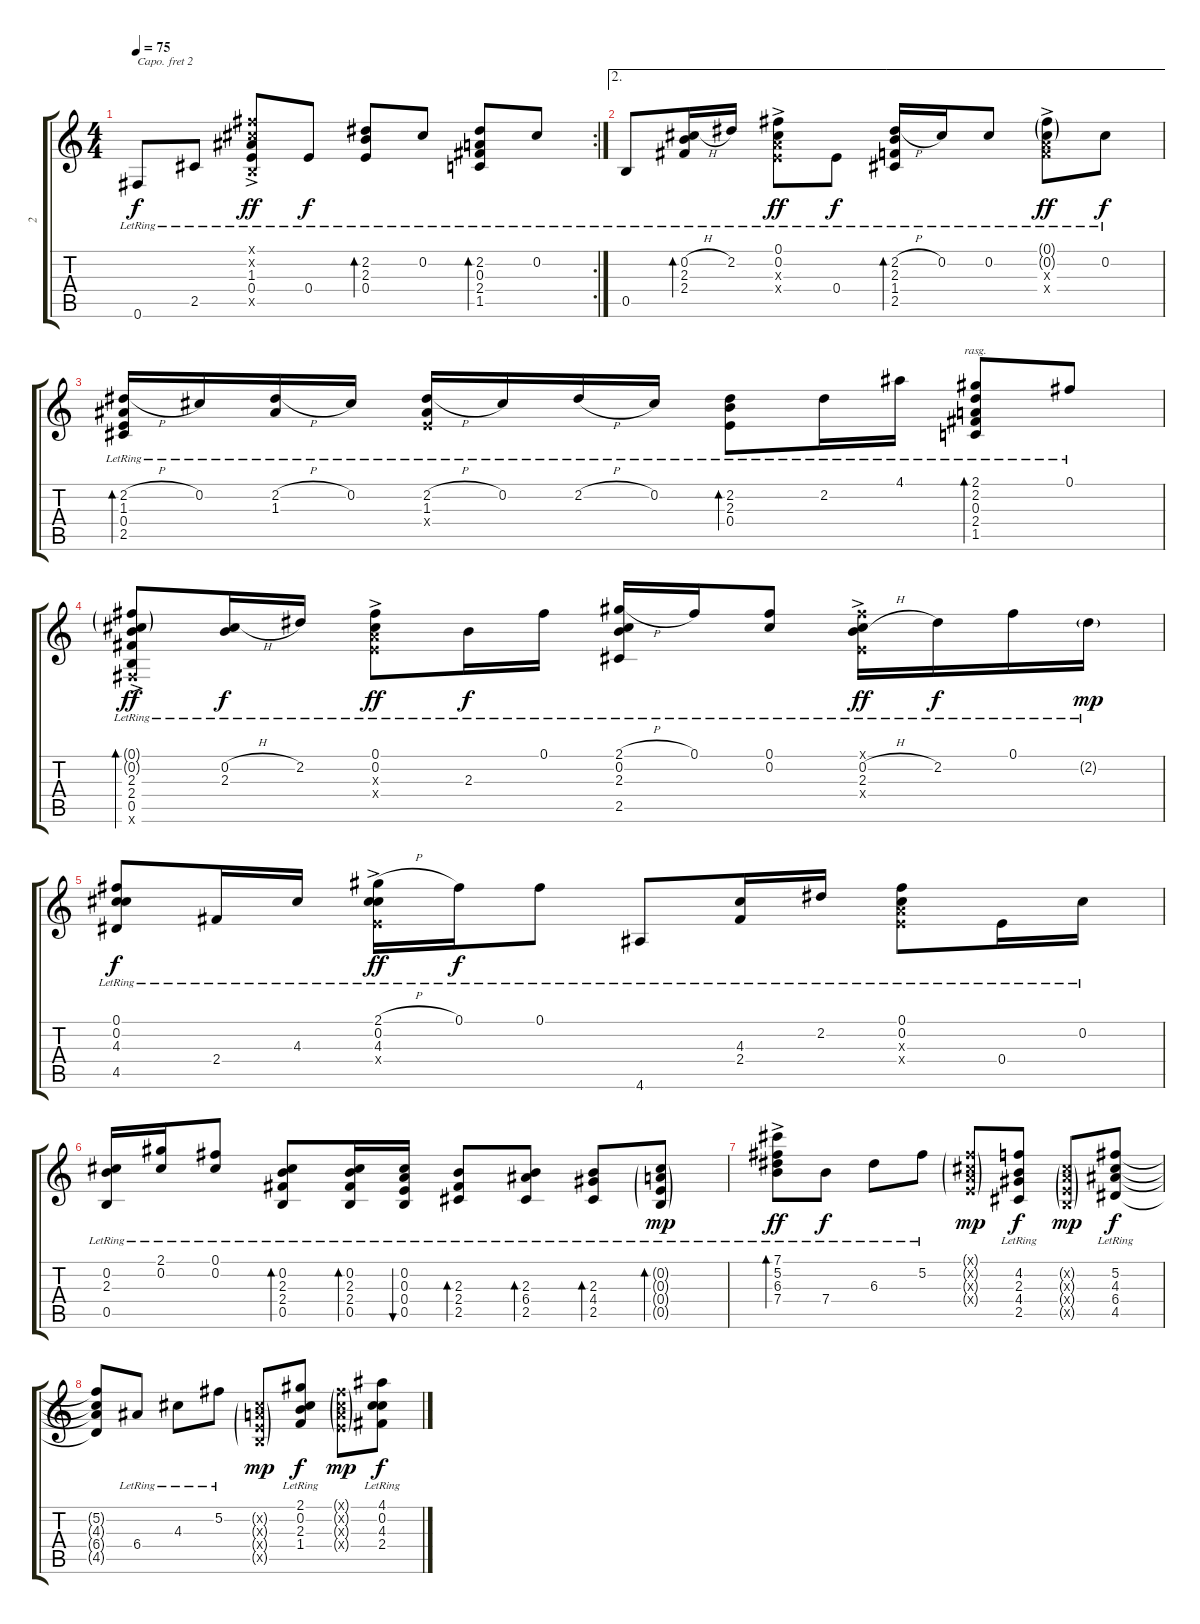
\track ("2" "2") {instrument acousticguitarnylon}
\staff {score tabs}
\capo 2
\tuning (E4 B3 G3 D3 A2 E2) {hide}
\rc 2
\ts (4 4)
\tempo 75
\clef g2
\ks c
0.6{lr}.8{dy f} 2.5{lr}.8 (0.1{ac x} 0.2{ac x} 1.3{ac lr} 0.4{ac lr} 0.5{ac x}).8{dy ff} 0.4{lr}.8{dy f} (2.2{lr} 2.3{lr} 0.4{lr}).8{bd 240} 0.2{lr}.8 (2.2{lr} 0.3{lr} 2.4{lr} 1.5{lr}).8{bd 60} 0.2{lr}.8 |
\ae 2
0.5{lr}.8 (0.2{h lr} 2.3{lr} 2.4{lr}).16{bd 240} 2.2{lr}.16 (0.1{ac lr} 0.2{ac lr} 0.3{ac x} 0.4{ac x}).8{dy ff} 0.4{lr}.8{dy f} (2.2{h lr} 2.3{lr} 1.4{lr} 2.5{lr}).16{bd 240} 0.2{lr}.16 0.2{lr}.8 (0.1{g lr} 0.2{g lr} 0.3{x} 1.4{ac x}).8{dy ff} 0.2{lr}.8{dy f} |
(2.2{h lr} 1.3{lr} 0.4{lr} 2.5{lr}).16{bd 60} 0.2{lr}.16 (2.2{h lr} 1.3{lr}).16 0.2{lr}.16 (2.2{h lr} 1.3{lr} 0.4{x}).16 0.2{lr}.16 2.2{h lr}.16 0.2{lr}.16 (2.2{lr} 2.3{lr} 0.4{lr}).8{bd 60} 2.2{lr}.16 4.1{lr}.16 (2.1{lr} 2.2{lr} 0.3{lr} 2.4{lr} 1.5{lr}).8{bd 30 rasg ii} 0.1{lr}.8 |
(0.1{g lr} 0.2{g lr} 2.3{ac lr} 2.4{ac lr} 0.5{ac lr} 0.6{x}).8{bd 120 dy ff} (0.2{h lr} 2.3{lr}).16{dy f} 2.2{lr}.16 (0.1{ac lr} 0.2{ac lr} 0.3{ac x} 0.4{ac x}).8{dy ff} 2.3{lr}.16{dy f} 0.1{lr}.16 (2.1{h lr} 0.2{lr} 2.3{lr} 2.5{lr}).16 0.1{lr}.16 (0.1{lr} 0.2{lr}).8 (0.1{ac x} 0.2{h ac lr} 2.3{ac lr} 0.4{ac x}).16{dy ff} 2.2{lr}.16{dy f} 0.1{lr}.16 2.2{g lr}.16{dy mp} |
(0.1{lr} 0.2{lr} 4.3{lr} 4.5{lr}).8{dy f} 2.4{lr}.16 4.3{lr}.16 (2.1{h ac lr} 0.2{lr} 4.3{ac lr} 0.4{ac x}).16{dy ff} 0.1{lr}.16{dy f} 0.1{lr}.8 4.6{lr}.8 (4.3{lr} 2.4{lr}).16 2.2{lr}.16 (0.1{lr} 0.2{lr} 0.3{x} 0.4{x}).8 0.4{lr}.16 0.2{lr}.16 |
(0.2{lr} 2.3{lr} 0.5{lr}).16 (2.1{lr} 0.2{lr}).16 (0.1{lr} 0.2{lr}).8 (0.2{lr} 2.3{lr} 2.4{lr} 0.5{lr}).8{bd 120} (0.2{lr} 2.3{lr} 2.4{lr} 0.5{lr}).16{bd 120} (0.2{lr} 0.3{lr} 0.4{lr} 0.5{lr}).16{bu 120} (2.3{lr} 2.4{lr} 2.5{lr}).8{bd 120} (2.3{lr} 6.4{lr} 2.5{lr}).8{bd 120} (2.3{lr} 4.4{lr} 2.5{lr}).8{bd 120} (0.2{g lr} 0.3{g lr} 0.4{g lr} 0.5{g lr}).8{bd 120 dy mp} |
(7.1{ac lr} 5.2{ac lr} 6.3{ac lr} 7.4{ac lr}).8{bd 120 dy ff} 7.4{lr}.8{dy f} 6.3{lr}.8 5.2{lr}.8 (0.1{g x} 0.2{g x} 0.3{g x} 0.4{g x}).8{dy mp} (4.2{lr} 2.3{lr} 4.4{lr} 2.5{lr}).8{dy f} (0.2{g x} 0.3{g x} 0.4{g x} 0.5{g x}).8{dy mp} (5.2{lr} 4.3{lr} 6.4{lr} 4.5{lr}).8{dy f} |
(5.2{t} 4.3{t} 6.4{t} 4.5{t}).8 6.4{lr}.8 4.3{lr}.8 5.2{lr}.8 (0.2{g x} 0.3{g x} 0.4{g x} 0.5{g x}).8{dy mp} (2.1{lr} 0.2{lr} 2.3{lr} 1.4{lr}).8{dy f} (0.1{g x} 0.2{g x} 0.3{g x} 0.4{g x}).8{dy mp} (4.1{lr} 0.2{lr} 4.3{lr} 2.4{lr}).8{dy f}
